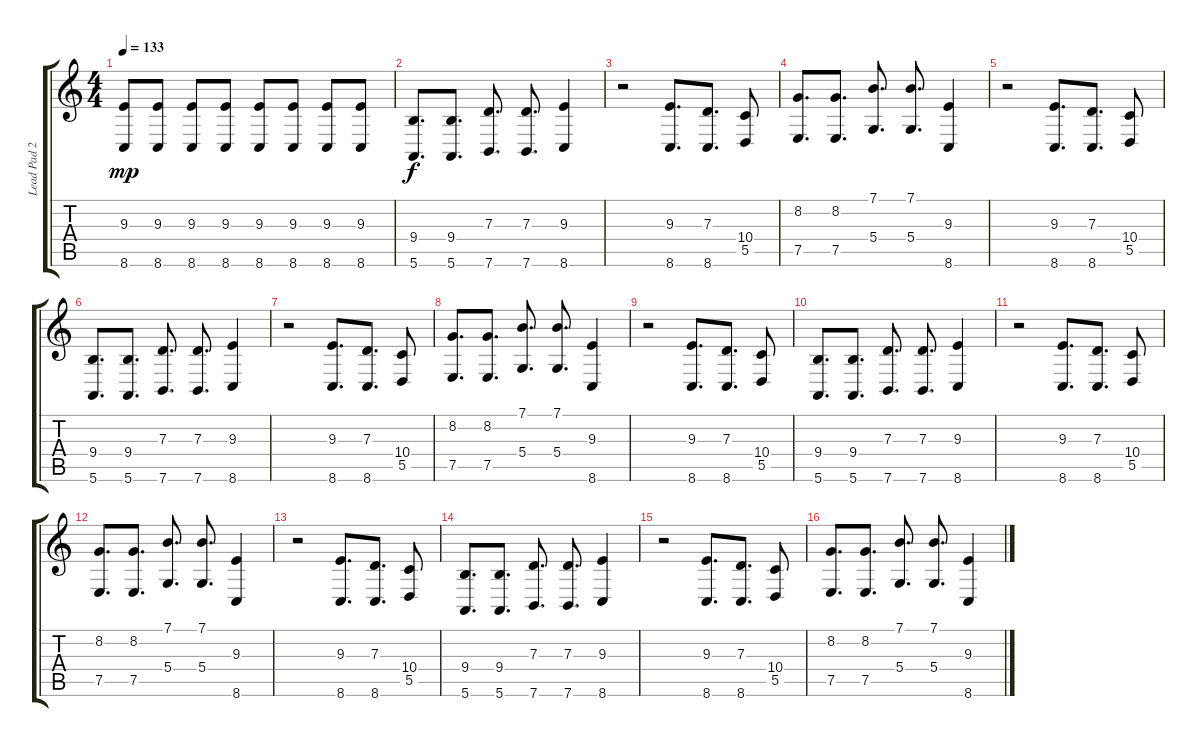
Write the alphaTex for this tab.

\track ("Lead Pad 2" "Lead Pad 2") {instrument fx1rain}
\staff {score tabs}
\tuning (E4 B3 G3 D3 A2 E2) {hide}
\ts (4 4)
\tempo 133
\clef g2
\ks c
(9.3 8.6).8{dy mp} (9.3 8.6).8 (9.3 8.6).8 (9.3 8.6).8 (9.3 8.6).8 (9.3 8.6).8 (9.3 8.6).8 (9.3 8.6).8 |
(9.4 5.6).8{d dy f} (9.4 5.6).8{d} (7.3 7.6).8{d} (7.3 7.6).8{d} (9.3 8.6).4 |
r.2 (9.3 8.6).8{d} (7.3 8.6).8{d} (10.4 5.5).8 |
(8.2 7.5).8{d} (8.2 7.5).8{d} (7.1 5.4).8{d} (7.1 5.4).8{d} (9.3 8.6).4 |
r.2 (9.3 8.6).8{d} (7.3 8.6).8{d} (10.4 5.5).8 |
(9.4 5.6).8{d} (9.4 5.6).8{d} (7.3 7.6).8{d} (7.3 7.6).8{d} (9.3 8.6).4 |
r.2 (9.3 8.6).8{d} (7.3 8.6).8{d} (10.4 5.5).8 |
(8.2 7.5).8{d} (8.2 7.5).8{d} (7.1 5.4).8{d} (7.1 5.4).8{d} (9.3 8.6).4 |
r.2 (9.3 8.6).8{d} (7.3 8.6).8{d} (10.4 5.5).8 |
(9.4 5.6).8{d} (9.4 5.6).8{d} (7.3 7.6).8{d} (7.3 7.6).8{d} (9.3 8.6).4 |
r.2 (9.3 8.6).8{d} (7.3 8.6).8{d} (10.4 5.5).8 |
(8.2 7.5).8{d} (8.2 7.5).8{d} (7.1 5.4).8{d} (7.1 5.4).8{d} (9.3 8.6).4 |
r.2 (9.3 8.6).8{d} (7.3 8.6).8{d} (10.4 5.5).8 |
(9.4 5.6).8{d} (9.4 5.6).8{d} (7.3 7.6).8{d} (7.3 7.6).8{d} (9.3 8.6).4 |
r.2 (9.3 8.6).8{d} (7.3 8.6).8{d} (10.4 5.5).8 |
(8.2 7.5).8{d} (8.2 7.5).8{d} (7.1 5.4).8{d} (7.1 5.4).8{d} (9.3 8.6).4
